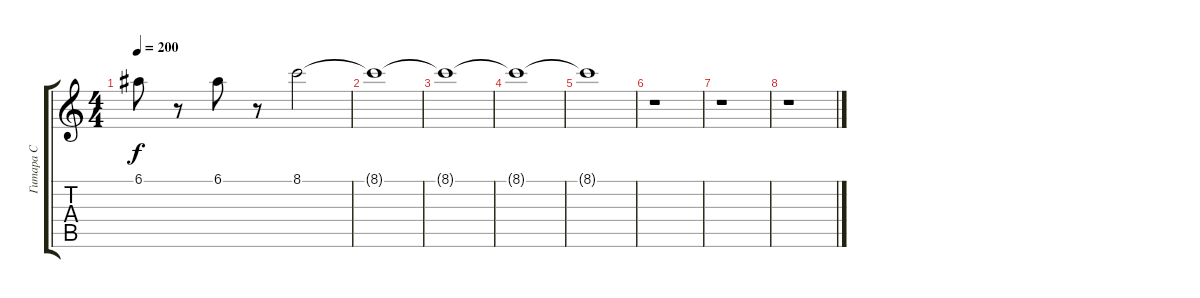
\track ("Гитара C" "Гитара C") {instrument distortionguitar}
\staff {score tabs}
\tuning (E4 B3 G3 D3 A2 E2) {hide}
\ts (4 4)
\tempo 200
\clef g2
\ks c
6.1.8{dy f} r.8 6.1.8 r.8 8.1.2 |
8.1{t}.1 |
8.1{t}.1 |
8.1{t}.1 |
8.1{t}.1 |
r.1 |
r.1 |
r.1
